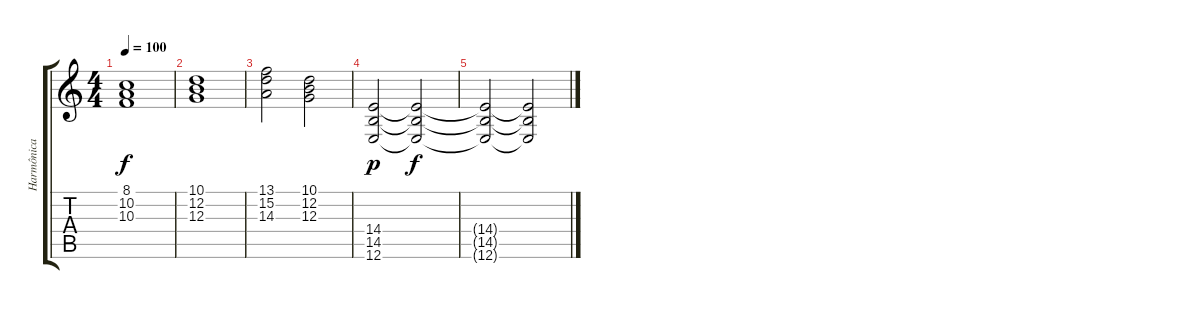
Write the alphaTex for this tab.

\track ("Harmônica" "Harmônica") {instrument electricpiano1}
\staff {score tabs}
\tuning (E4 B3 G3 D3 A2 E2) {hide}
\ts (4 4)
\tempo 100
\clef g2
\ks c
(8.1 10.2 10.3).1{dy f} |
(10.1 12.2 12.3).1 |
(13.1 15.2 14.3).2 (10.1 12.2 12.3).2 |
(14.4 14.5 12.6).2{dy p} (14.4{t} 14.5{t} 12.6{t}).2{dy f} |
(14.4{t} 14.5{t} 12.6{t}).2 (14.4{t} 14.5{t} 12.6{t}).2
